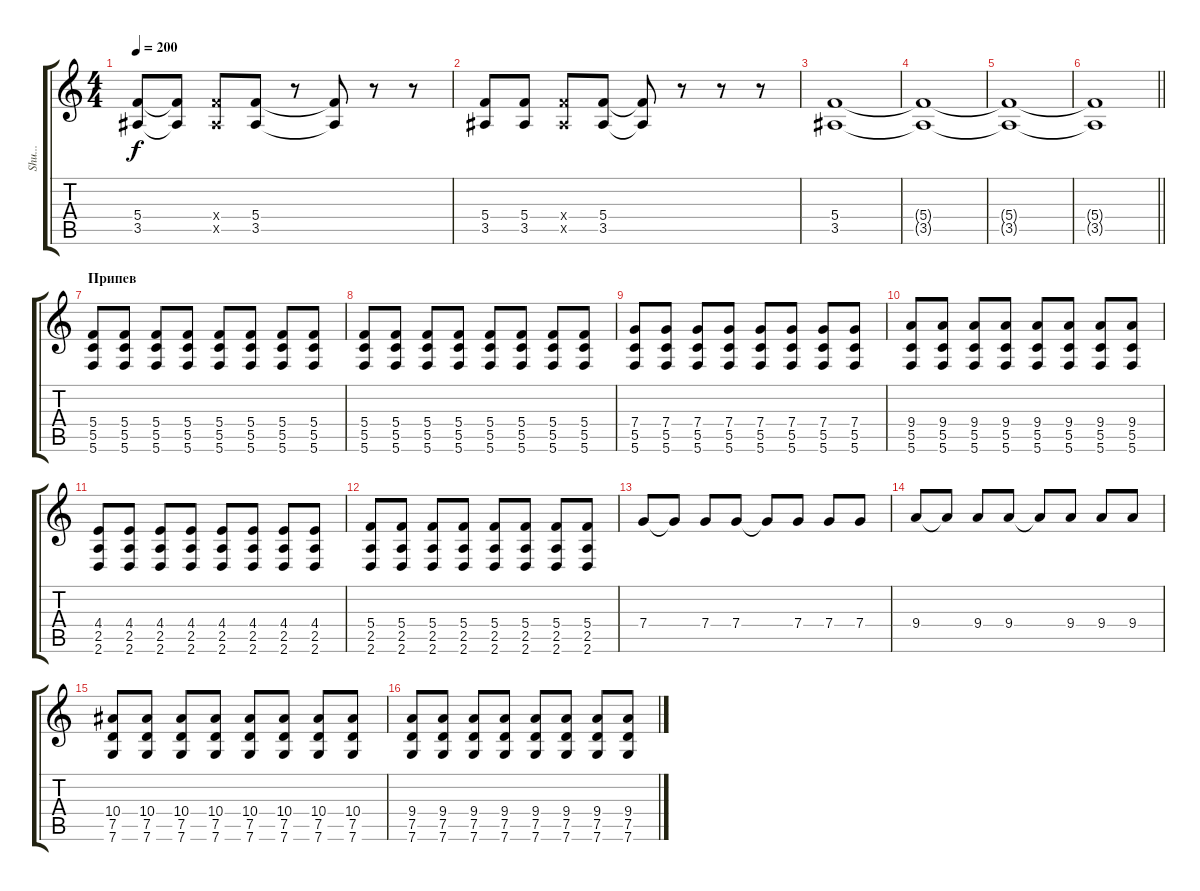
\track ("Shu..." "Shu...") {instrument distortionguitar}
\staff {score tabs}
\tuning (D4 A3 F3 C3 G2 C2) {hide}
\ts (4 4)
\tempo 200
\clef g2
\ks c
(5.4 3.5).8{dy f} (5.4{t} 3.5{t}).8 (5.4{x} 3.5{x}).8 (5.4 3.5).8 r.8 (5.4{t} 3.5{t}).8 r.8 r.8 |
(5.4 3.5).8 (5.4 3.5).8 (5.4{x} 3.5{x}).8 (5.4 3.5).8 (5.4{t} 3.5{t}).8 r.8 r.8 r.8 |
(5.4 3.5).1{volume 0} |
(5.4{t} 3.5{t}).1 |
(5.4{t} 3.5{t}).1 |
\barLineRight lightlight
(5.4{t} 3.5{t}).1 |
\section ("" "Припев")
(5.4 5.5 5.6).8{volume 13 instrument distortionguitar} (5.4 5.5 5.6).8 (5.4 5.5 5.6).8 (5.4 5.5 5.6).8 (5.4 5.5 5.6).8 (5.4 5.5 5.6).8 (5.4 5.5 5.6).8 (5.4 5.5 5.6).8 |
(5.4 5.5 5.6).8 (5.4 5.5 5.6).8 (5.4 5.5 5.6).8 (5.4 5.5 5.6).8 (5.4 5.5 5.6).8 (5.4 5.5 5.6).8 (5.4 5.5 5.6).8 (5.4 5.5 5.6).8 |
(7.4 5.5 5.6).8 (7.4 5.5 5.6).8 (7.4 5.5 5.6).8 (7.4 5.5 5.6).8 (7.4 5.5 5.6).8 (7.4 5.5 5.6).8 (7.4 5.5 5.6).8 (7.4 5.5 5.6).8 |
(9.4 5.5 5.6).8 (9.4 5.5 5.6).8 (9.4 5.5 5.6).8 (9.4 5.5 5.6).8 (9.4 5.5 5.6).8 (9.4 5.5 5.6).8 (9.4 5.5 5.6).8 (9.4 5.5 5.6).8 |
(4.4 2.5 2.6).8 (4.4 2.5 2.6).8 (4.4 2.5 2.6).8 (4.4 2.5 2.6).8 (4.4 2.5 2.6).8 (4.4 2.5 2.6).8 (4.4 2.5 2.6).8 (4.4 2.5 2.6).8 |
(5.4 2.5 2.6).8 (5.4 2.5 2.6).8 (5.4 2.5 2.6).8 (5.4 2.5 2.6).8 (5.4 2.5 2.6).8 (5.4 2.5 2.6).8 (5.4 2.5 2.6).8 (5.4 2.5 2.6).8 |
7.4.8 7.4{t}.8 7.4.8 7.4.8 7.4{t}.8 7.4.8 7.4.8 7.4.8 |
9.4.8 9.4{t}.8 9.4.8 9.4.8 9.4{t}.8 9.4.8 9.4.8 9.4.8 |
(10.4 7.5 7.6).8 (10.4 7.5 7.6).8 (10.4 7.5 7.6).8 (10.4 7.5 7.6).8 (10.4 7.5 7.6).8 (10.4 7.5 7.6).8 (10.4 7.5 7.6).8 (10.4 7.5 7.6).8 |
(9.4 7.5 7.6).8 (9.4 7.5 7.6).8 (9.4 7.5 7.6).8 (9.4 7.5 7.6).8 (9.4 7.5 7.6).8 (9.4 7.5 7.6).8 (9.4 7.5 7.6).8 (9.4 7.5 7.6).8
